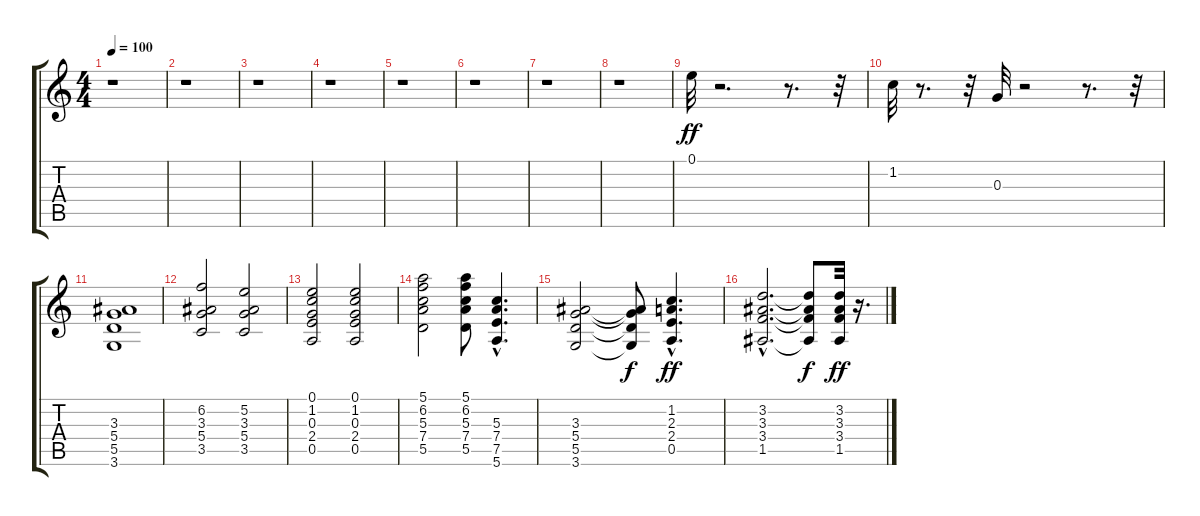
\track "" {instrument overdrivenguitar}
\staff {score tabs}
\tuning (E4 B3 G3 D3 A2 E2) {hide}
\ts (4 4)
\tempo 100
\clef g2
\ks c
r.1{dy f} |
r.1 |
r.1 |
r.1 |
r.1 |
r.1 |
r.1 |
r.1 |
0.1.32{dy ff} r.2{d} r.8{d} r.32 |
1.2.32 r.8{d} r.32 0.3.32 r.2 r.8{d} r.32 |
(3.3 5.4 5.5 3.6).1 |
(6.2 3.3 5.4 3.5).2 (5.2 3.3 5.4 3.5).2 |
(0.1 1.2 0.3 2.4 0.5).2 (0.1 1.2 0.3 2.4 0.5).2 |
(5.1 6.2 5.3 7.4 5.5).2 (5.1 6.2 5.3 7.4 5.5).8 (5.3{hac} 7.4{hac} 7.5{hac} 5.6{hac}).4{d} |
(3.3 5.4 5.5 3.6).2 (3.3{t} 5.4{t} 5.5{t} 3.6{t}).8{dy f} (1.2{hac} 2.3{hac} 2.4{hac} 0.5{hac}).4{d dy ff} |
(3.2{hac} 3.3{hac} 3.4{hac} 1.5{hac}).2{d} (3.2{t} 3.3{t} 3.4{t} 1.5{t}).8{dy f} (3.2 3.3 3.4 1.5).32{dy ff} r.16{d}
